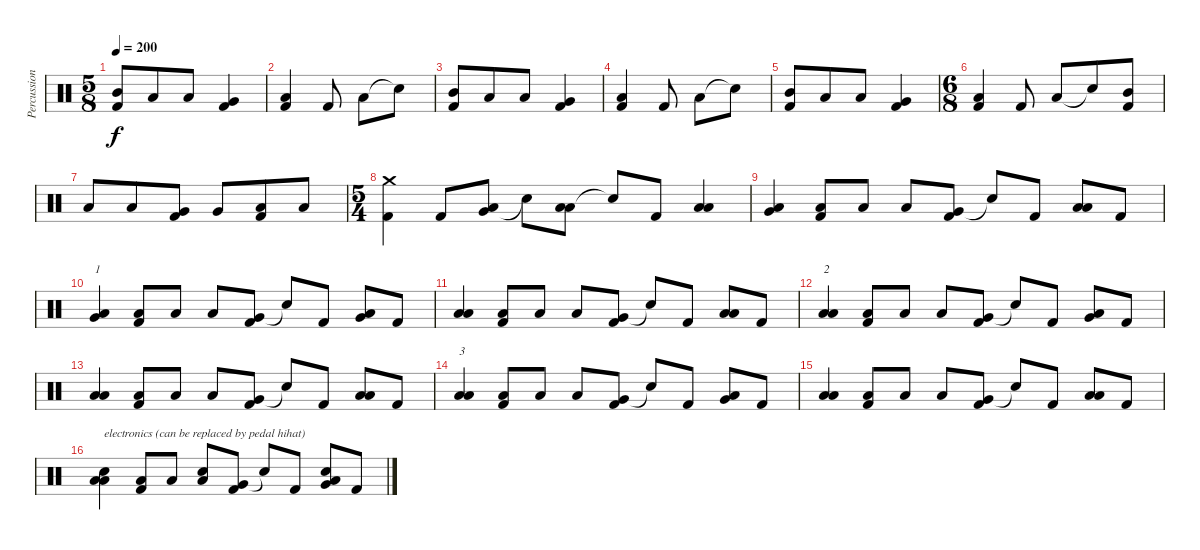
\track ("Percussion" "Percussion") {instrument percussion}
\staff {score}
\articulation defaults
\ts (5 8)
\tempo 200
\clef neutral
\ks c
("Mid Tom (hit)" "Kick (hit) 2").8{dy f} "Low Tom (hit)".8 "Low Tom (hit)".8 ("Very Low Tom (hit)" "Kick (hit) 2").4 |
("Low Floor Tom (hit)" "Kick (hit) 2").4 "Kick (hit) 2".8 "Low Floor Tom (hit)".8 "Snare (hit)"{t}.8 |
("Mid Tom (hit)" "Kick (hit) 2").8 "Low Tom (hit)".8 "Low Tom (hit)".8 ("Very Low Tom (hit)" "Kick (hit) 2").4 |
("Low Floor Tom (hit)" "Kick (hit) 2").4 "Kick (hit) 2".8 "Low Floor Tom (hit)".8 "Snare (hit)"{t}.8 |
("Mid Tom (hit)" "Kick (hit) 2").8 "Low Tom (hit)".8 "Low Tom (hit)".8 ("Very Low Tom (hit)" "Kick (hit) 2").4 |
\ts (6 8)
("Low Floor Tom (hit)" "Kick (hit) 2").4 "Kick (hit) 2".8 "Low Floor Tom (hit)".8 "Snare (hit)"{t}.8 ("Mid Tom (hit)" "Kick (hit) 2").8 |
"Low Tom (hit)".8 "Low Tom (hit)".8 ("Very Low Tom (hit)" "Kick (hit) 2").8 "Very Low Tom (hit)".8 ("Low Tom (hit)" "Kick (hit) 2").8 "Low Floor Tom (hit)".8 |
\ts (5 4)
("Crash medium (hit)" "Kick (hit) 2").4 "Kick (hit) 2".8 ("Very Low Tom (hit)" "Low Floor Tom (hit)").8 "Snare (hit)"{t}.8 ("Low Tom (hit)" "Low Floor Tom (hit)").8 "Snare (hit)"{t}.8 "Kick (hit) 2".8 ("Low Tom (hit)" "Low Floor Tom (hit)").4 |
("Very Low Tom (hit)" "Low Floor Tom (hit)").4 ("Low Floor Tom (hit)" "Kick (hit) 2").8 "Low Tom (hit)".8 "Low Tom (hit)".8 ("Very Low Tom (hit)" "Kick (hit) 2").8 "Snare (hit)"{t}.8 "Kick (hit) 2".8 ("Low Tom (hit)" "Low Floor Tom (hit)").8 "Kick (hit) 2".8 |
("Very Low Tom (hit)" "Low Floor Tom (hit)").4{txt "1"} ("Low Floor Tom (hit)" "Kick (hit) 2").8 "Low Tom (hit)".8 "Low Tom (hit)".8 ("Very Low Tom (hit)" "Kick (hit) 2").8 "Snare (hit)"{t}.8 "Kick (hit) 2".8 ("Very Low Tom (hit)" "Low Floor Tom (hit)").8 "Kick (hit) 2".8 |
("Low Tom (hit)" "Low Floor Tom (hit)").4 ("Low Floor Tom (hit)" "Kick (hit) 2").8 "Low Tom (hit)".8 "Low Tom (hit)".8 ("Very Low Tom (hit)" "Kick (hit) 2").8 "Snare (hit)"{t}.8 "Kick (hit) 2".8 ("Low Tom (hit)" "Low Floor Tom (hit)").8 "Kick (hit) 2".8 |
("Low Tom (hit)" "Low Floor Tom (hit)").4{txt "2"} ("Low Floor Tom (hit)" "Kick (hit) 2").8 "Low Tom (hit)".8 "Low Tom (hit)".8 ("Very Low Tom (hit)" "Kick (hit) 2").8 "Snare (hit)"{t}.8 "Kick (hit) 2".8 ("Very Low Tom (hit)" "Low Floor Tom (hit)").8 "Kick (hit) 2".8 |
("Low Tom (hit)" "Low Floor Tom (hit)").4 ("Low Floor Tom (hit)" "Kick (hit) 2").8 "Low Tom (hit)".8 "Low Tom (hit)".8 ("Very Low Tom (hit)" "Kick (hit) 2").8 "Snare (hit)"{t}.8 "Kick (hit) 2".8 ("Low Tom (hit)" "Low Floor Tom (hit)").8 "Kick (hit) 2".8 |
("Low Tom (hit)" "Low Floor Tom (hit)").4{txt "3"} ("Low Floor Tom (hit)" "Kick (hit) 2").8 "Low Tom (hit)".8 "Low Tom (hit)".8 ("Very Low Tom (hit)" "Kick (hit) 2").8 "Snare (hit)"{t}.8 "Kick (hit) 2".8 ("Very Low Tom (hit)" "Low Floor Tom (hit)").8 "Kick (hit) 2".8 |
("Low Tom (hit)" "Low Floor Tom (hit)").4 ("Low Floor Tom (hit)" "Kick (hit) 2").8 "Low Tom (hit)".8 "Low Tom (hit)".8 ("Very Low Tom (hit)" "Kick (hit) 2").8 "Snare (hit)"{t}.8 "Kick (hit) 2".8 ("Low Tom (hit)" "Low Floor Tom (hit)").8 "Kick (hit) 2".8 |
("Hand Clap (hit)" "Low Tom (hit)" "Low Floor Tom (hit)").4{txt "electronics (can be replaced by pedal hihat)"} ("Low Floor Tom (hit)" "Kick (hit) 2").8 "Low Tom (hit)".8 ("Hand Clap (hit)" "Low Tom (hit)").8 ("Very Low Tom (hit)" "Kick (hit) 2").8 "Snare (hit)"{t}.8 "Kick (hit) 2".8 ("Hand Clap (hit)" "Very Low Tom (hit)" "Low Floor Tom (hit)").8 "Kick (hit) 2".8
